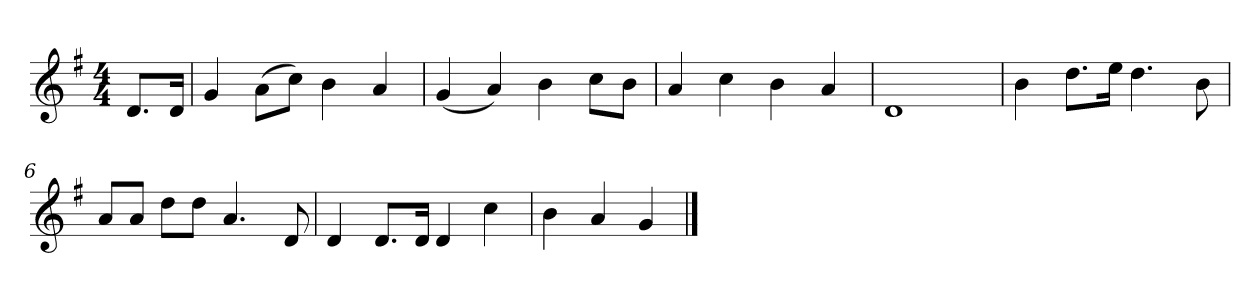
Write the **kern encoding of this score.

**kern
*part1
*staff1
*k[f#]
*M4/4
*MM120
=
8.dL
16dJk
=1
4g
(8aL
8ccJ)
4b
4a
=2
(4g
4a)
4b
8ccL
8bJ
=3
4a
4cc
4b
4a
=4
1d
=5
4b
8.ddL
16eeJk
4.dd
8b
=6
8aL
8aJ
8ddL
8ddJ
4.a
8d
=7
4d
8.dL
16dJk
4d
4cc
=8
4b
4a
4g
==
*-
